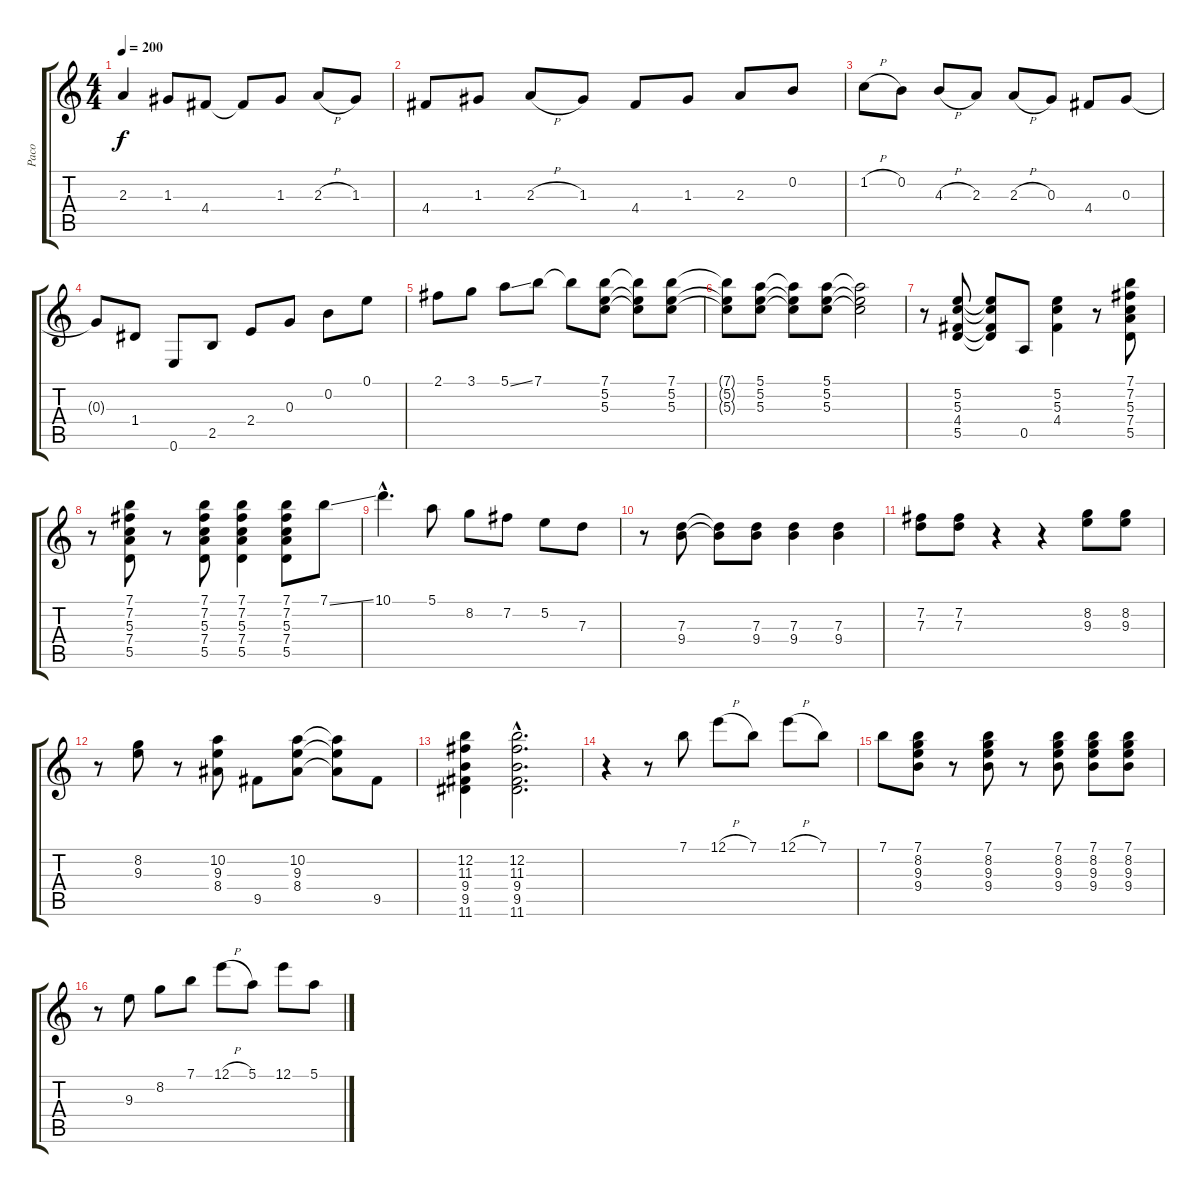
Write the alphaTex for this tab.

\track ("Paco" "Paco") {instrument acousticguitarnylon}
\staff {score tabs}
\tuning (E4 B3 G3 D3 A2 E2) {hide}
\ts (4 4)
\tempo 200
\clef g2
\ks c
2.3.4{dy f} 1.3.8 4.4.8 4.4{t}.8 1.3.8 2.3{h}.8 1.3.8 |
4.4.8 1.3.8 2.3{h}.8 1.3.8 4.4.8 1.3.8 2.3.8 0.2.8 |
1.2{h}.8 0.2.8 4.3{h}.8 2.3.8 2.3{h}.8 0.3.8 4.4.8 0.3.8 |
0.3{t}.8 1.4.8 0.6.8 2.5.8 2.4.8 0.3.8 0.2.8 0.1.8 |
2.1.8 3.1.8 5.1{ss}.8 7.1.8 7.1{t}.8 (7.1 5.2 5.3).8 (7.1{t} 5.2{t} 5.3{t}).8 (7.1 5.2 5.3).8 |
(7.1{t} 5.2{t} 5.3{t}).8 (5.1 5.2 5.3).8 (5.1{t} 5.2{t} 5.3{t}).8 (5.1 5.2 5.3).8 (5.1{t} 5.2{t} 5.3{t}).2 |
r.8 (5.2 5.3 4.4 5.5).8 (5.2{t} 5.3{t} 4.4{t} 5.5{t}).8 0.5.8 (5.2 5.3 4.4).4 r.8 (7.1 7.2 5.3 7.4 5.5).8 |
r.8 (7.1 7.2 5.3 7.4 5.5).8 r.8 (7.1 7.2 5.3 7.4 5.5).8 (7.1 7.2 5.3 7.4 5.5).4 (7.1 7.2 5.3 7.4 5.5).8 7.1{ss}.8 |
10.1{hac}.4{d} 5.1.8 8.2.8 7.2.8 5.2.8 7.3.8 |
r.8 (7.3 9.4).8 (7.3{t} 9.4{t}).8 (7.3 9.4).8 (7.3 9.4).4 (7.3 9.4).4 |
(7.2 7.3).8 (7.2 7.3).8 r.4 r.4 (8.2 9.3).8 (8.2 9.3).8 |
r.8 (8.2 9.3).8 r.8 (10.2 9.3 8.4).8 9.5.8 (10.2 9.3 8.4).8 (10.2{t} 9.3{t} 8.4{t}).8 9.5.8 |
(12.2 11.3 9.4 9.5 11.6).4 (12.2{hac} 11.3{hac} 9.4{hac} 9.5{hac} 11.6{hac}).2{d} |
r.4 r.8 7.1.8 12.1{h}.8 7.1.8 12.1{h}.8 7.1.8 |
7.1.8 (7.1 8.2 9.3 9.4).8 r.8 (7.1 8.2 9.3 9.4).8 r.8 (7.1 8.2 9.3 9.4).8 (7.1 8.2 9.3 9.4).8 (7.1 8.2 9.3 9.4).8 |
r.8 9.3.8 8.2.8 7.1.8 12.1{h}.8 5.1.8 12.1.8 5.1.8
